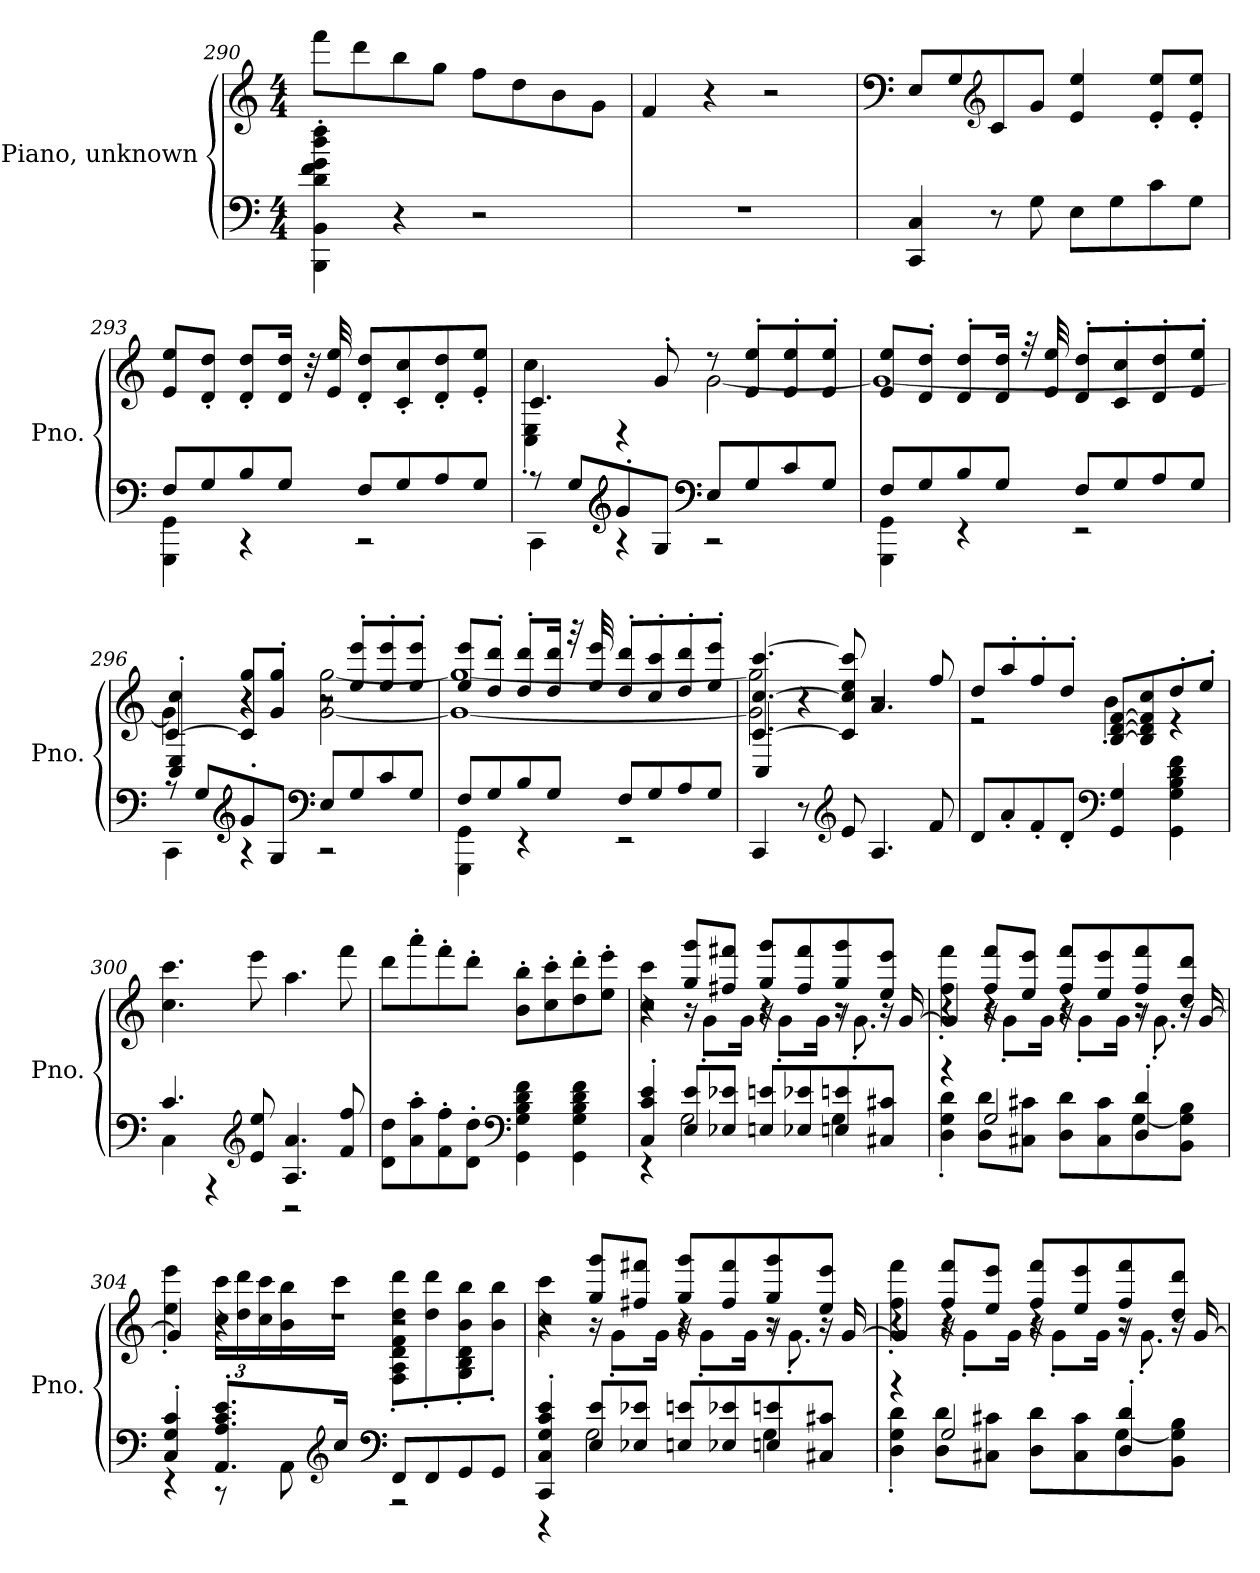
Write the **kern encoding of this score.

**kern	**kern
*part1	*part1
*staff2	*staff1
*I"Piano, unknown	*
*I'Pno.	*
*clefF4	*clefG2
*k[]	*k[]
*M4/4	*M4/4
=290	=290
4BBB\' 4BB\' 4d\' 4f\' 4g\' 4dd\' 4ff\'	8fff\L
.	8ddd\
4r	8bb\
.	8gg\J
2r	8ff\L
.	8dd\
.	8b\
.	8g\J
!!LO:LB:g=z
=291	=291
1r	4f/
.	4r
.	2r
=292	=292
*	*clefF4
4CC/ 4C/	8E/L
.	8G/
*	*clefG2
8r	8c/
8G\	8g/J
8E\L	4e/ 4ee/
8G\	.
8c\	8e/' 8ee/'L
8G\J	8e/' 8ee/'J
=293	=293
*^	*
8F/L	4GGG\ 4GG\	8e/ 8ee/L
8G/	.	8d/' 8dd/'J
8B/	4r	8d/' 8dd/'L
8G/J	.	16d/ 16dd/Jk
.	.	32r
.	.	32e/ 32ee/
8F/L	2r	8d/' 8dd/'L
8G/	.	8c/' 8cc/'
8A/	.	8d/' 8dd/'
8G/J	.	8e/' 8ee/'J
=294	=294	=294
*	*	*^
8r	4CC\	4.c/	4C\' 4E\' 4cc\'
8G/L	.	.	.
*clefG2	*	*	*
8g'/	4r	.	4r
8G/J	.	8g'/	.
*clefF4	*	*	*
8E/L	2r	8r	[2g\
8G/	.	8e/' 8ee/'L	.
8c/	.	8e/' 8ee/'	.
8G/J	.	8e/' 8ee/'J	.
!!LO:LB:g=z	!!
=295	=295	=295	=295
8F/L	4GGG\ 4GG\	8e/ 8ee/L	1g_
8G/	.	8d/' 8dd/'J	.
8B/	4r	8d/' 8dd/'L	.
8G/J	.	16d/ 16dd/Jk	.
.	.	32r	.
.	.	32e/ 32ee/	.
8F/L	2r	8d/' 8dd/'L	.
8G/	.	8c/' 8cc/'	.
8A/	.	8d/' 8dd/'	.
8G/J	.	8e/' 8ee/'J	.
=296	=296	=296	=296
*	*	*	*^
8r	4CC\	[4c/	4g\]	4C/' 4E/' 4cc/'
8G/L	.	.	.	.
*clefG2	*	*	*	*
8g'/	4r	8c/] 8gg/L	4r	4r
8G/J	.	8g/' 8gg/'J	.	.
*clefF4	*	*	*	*
8E/L	2r	8r	[2g\ [2gg\	2r
8G/	.	8ee/' 8eee/'L	.	.
8c/	.	8ee/' 8eee/'	.	.
8G/J	.	8ee/' 8eee/'J	.	.
*	*	*	*v	*v
=297	=297	=297	=297
8F/L	4GGG\ 4GG\	8ee/ 8eee/L	1g_ 1gg_
8G/	.	8dd/' 8ddd/'J	.
8B/	4r	8dd/' 8ddd/'L	.
8G/J	.	16dd/ 16ddd/Jk	.
.	.	32r	.
.	.	32ee/ 32eee/	.
8F/L	2r	8dd/' 8ddd/'L	.
8G/	.	8cc/' 8ccc/'	.
8A/	.	8dd/' 8ddd/'	.
8G/J	.	8ee/' 8eee/'J	.
*v	*v	*	*
!!LO:LB:g=z
=298	=298	=298
*	*	*^
4CC/	[4.c/ [4.cc/ [4.ccc/	2g\] 2gg\]	4C/
8r	.	.	4r
*clefG2	*	*	*
8e/	8c/] 8cc/] 8ee/ 8ccc/]	.	.
4.A/	4.a/	2r	2r
8f/	8ff/	.	.
*	*	*v	*v
=299	=299	=299
8d/L	8dd/L	2r
8a'/	8aa'/	.
8f'/	8ff'/	.
8d'/J	8dd'/J	.
*clefF4	*	*
4GG/ 4G/	[8B/ [8d/ [8f/L	4b'\
.	8B/] 8d/] 8f/] 8cc/	.
4GG\ 4G\ 4B\ 4d\ 4f\	8dd'/	4r
.	8ee'/J	.
*	*v	*v
=300	=300
*^	*
4.c/	4C\	4.cc\ 4.ccc\
.	4r	.
*clefG2	*	*
8e/ 8ee/	.	8eee\
4.A/ 4.a/	2r	4.aa\
8f/ 8ff/	.	8fff\
*v	*v	*
=301	=301
8d\ 8dd\L	8ddd\L
8a\' 8aa\'	8aaa'\
8f\' 8ff\'	8fff'\
8d\' 8dd\'J	8ddd'\J
*clefF4	*
4GG\ 4G\ 4B\ 4d\ 4f\	8b\' 8bb\'L
.	8cc\' 8ccc\'
4GG\ 4G\ 4B\ 4d\ 4f\	8dd\' 8ddd\'
.	8ee\' 8eee\'J
!!LO:PB:g=z
=302	=302
*^	*^
*	*	*	*^
4C/' 4c/' 4e/'	4r	4r	4cc\ 4ccc\	2r
8E/ 8e/L	2G\	8gg/ 8ggg/L	16r	.
.	.	.	8g'\L	.
8E-X/ 8e-X/J	.	8ff#X/ 8fff#X/J	.	.
.	.	.	16g\Jk	.
8En/ 8en/L	.	8gg/ 8ggg/L	16r	4r
.	.	.	8g'\L	.
8E-X/ 8e-X/	.	8ff#/ 8fff#/	.	.
.	.	.	16g\Jk	.
8En/ 8en/	4G\	8gg/ 8ggg/	16r	8r
.	.	.	8.g'\	.
8C#X/ 8c#X/J	.	8ee/ 8eee/J	.	16r
.	.	.	.	[16g/
=303	=303	=303	=303	=303
4r	4D\' 4G\' 4d\'	4r	4ff\' 4fff\'	4g/]
2G/	8D\ 8d\L	8ff/ 8fff/L	16r	4r
.	.	.	8g'\L	.
.	8C#X\ 8c#X\J	8ee/ 8eee/J	.	.
.	.	.	16g\Jk	.
.	8D\ 8d\L	8ff/ 8fff/L	16r	4r
.	.	.	8g'\L	.
.	8C#\ 8c#\	8ee/ 8eee/	.	.
.	.	.	16g\Jk	.
4D/' 4d/'	[8G\	8ff/ 8fff/	16r	8r
.	.	.	8.g'\	.
.	8BB\ 8G\] 8B\J	8dd/ 8ddd/J	.	16r
.	.	.	.	[16g/
!!LO:LB:g=z	!!	!!
=304	=304	=304	=304	=304
4C/' 4G/' 4c/'	4r	1r	4ee\' 4eee\'	4g/]
*	*	*	*Xbrackettup	*
8.AA/' 8.A/' 8.c/' 8.e/'L	8r	.	24cc\ 24ccc\LL	4r
.	.	.	24dd\ 24ddd\	.
.	.	.	24cc\ 24ccc\	.
.	8AA\	.	16b\ 16bb\	.
*clefG2	*	*	*	*
16cc/Jk	.	.	16ccc\JJ	.
*clefF4	*	*	*	*
8FF/L	2r	.	8F\' 8A\' 8d\' 8f\' 8dd\' 8ddd\'L	2r
8FF/	.	.	8dd\' 8ddd\'	.
8GG/	.	.	8G\' 8B\' 8d\' 8b\' 8bb\'	.
8GG/J	.	.	8b\' 8bb\'J	.
=305	=305	=305	=305	=305
4CC/' 4C/' 4G/' 4c/' 4e/'	4r	4r	4cc\ 4ccc\	2r
8E/ 8e/L	2G\	8gg/ 8ggg/L	16r	.
.	.	.	8g'\L	.
8E-X/ 8e-X/J	.	8ff#X/ 8fff#X/J	.	.
.	.	.	16g\Jk	.
8En/ 8en/L	.	8gg/ 8ggg/L	16r	4r
.	.	.	8g'\L	.
8E-X/ 8e-X/	.	8ff#/ 8fff#/	.	.
.	.	.	16g\Jk	.
8En/ 8en/	4G\	8gg/ 8ggg/	16r	8r
.	.	.	8.g'\	.
8C#X/ 8c#X/J	.	8ee/ 8eee/J	.	16r
.	.	.	.	[16g/
!!LO:LB:g=z	!!	!!
=306	=306	=306	=306	=306
4r	4D\' 4G\' 4d\'	4r	4ff\' 4fff\'	4g/]
2G/	8D\ 8d\L	8ff/ 8fff/L	16r	4r
.	.	.	8g'\L	.
.	8C#X\ 8c#X\J	8ee/ 8eee/J	.	.
.	.	.	16g\Jk	.
.	8D\ 8d\L	8ff/ 8fff/L	16r	4r
.	.	.	8g'\L	.
.	8C#\ 8c#\	8ee/ 8eee/	.	.
.	.	.	16g\Jk	.
4D/' 4d/'	[8G\	8ff/ 8fff/	16r	8r
.	.	.	8.g'\	.
.	8BB\ 8G\] 8B\J	8dd/ 8ddd/J	.	16r
.	.	.	.	[16g/
*v	*v	*	*	*
*	*v	*v	*v
=	=
*-	*-
